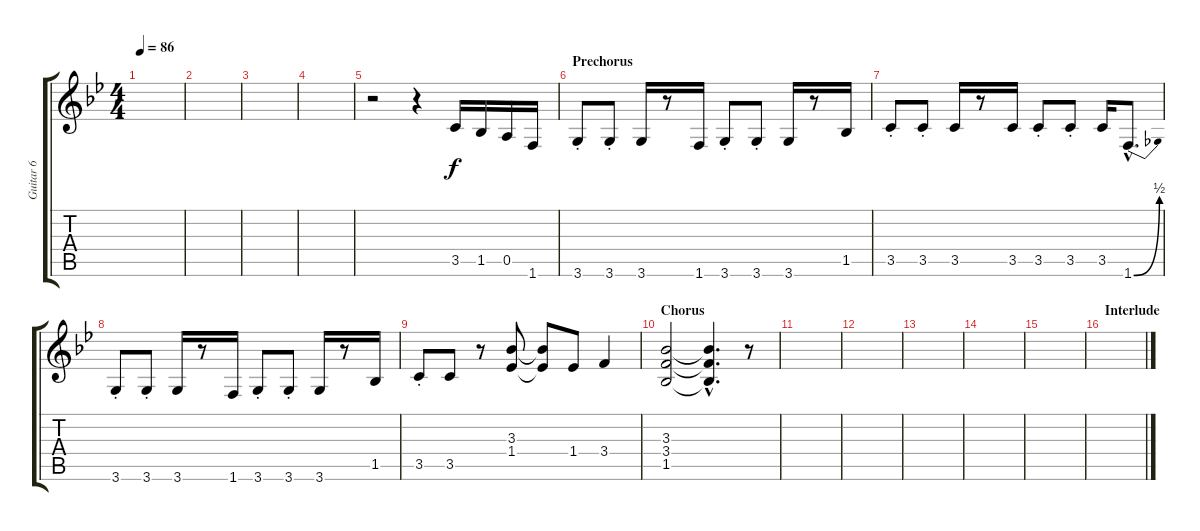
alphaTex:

\track ("Guitar 6" "Guitar 6") {instrument distortionguitar}
\staff {score tabs}
\tuning (E4 B3 G3 D3 A2 E2) {hide}
\ts (4 4)
\tempo 86
\clef g2
\ks bb
|
|
|
|
r.2 r.4 3.5.16 1.5.16 0.5.16 1.6.16 |
\section ("" "Prechorus")
3.6{st}.8 3.6{st}.8 3.6.16 r.8 1.6.16 3.6{st}.8 3.6{st}.8 3.6.16 r.8 1.5.16 |
3.5{st}.8 3.5{st}.8 3.5.16 r.8 3.5.16 3.5{st}.8 3.5{st}.8 3.5.16 1.6{be (bend 0 0 60 2) hac}.8{d} |
3.6{st}.8 3.6{st}.8 3.6.16 r.8 1.6.16 3.6{st}.8 3.6{st}.8 3.6.16 r.8 1.5.16 |
3.5{st}.8 3.5.8 r.8 (3.3 1.4).8 (3.3{t} 1.4{t}).8 1.4.8 3.4.4 |
\section ("" "Chorus")
(3.3 3.4 1.5).2 (3.3{hac t} 3.4{hac t} 1.5{hac t}).4{d} r.8 |
|
|
|
|
|
\section ("" "Interlude")
